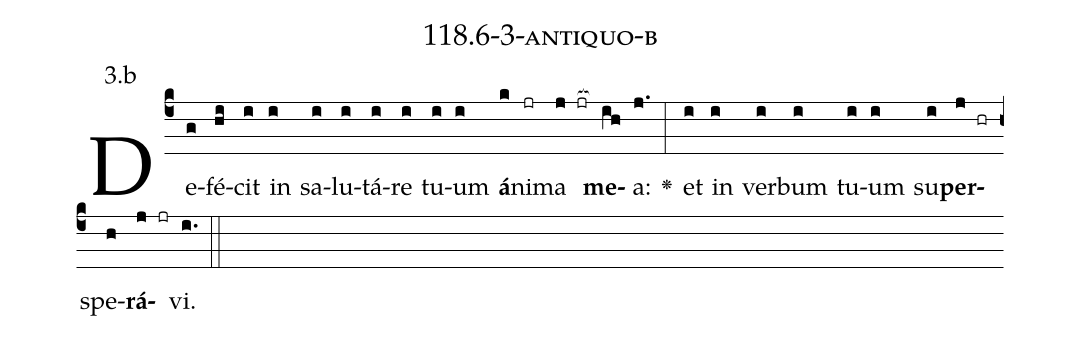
name: 118.6-3-antiquo-b;
annotation: 3.b;
%%
(c4)De(g)fé(hi)cit(i) in(i) sa(i)lu(i)tá(i)re(i) tu(i)um(i) <b>á</b>(k)ni(jr)ma(j jr[ocb:1{]) <b>me</b>(ih[ocb:0}])a:(j.) <v>\greheightstar</v>(:) et(i) in(i) ver(i)bum(i) tu(i)um(i) su(i)<b>per</b>(j hr)spe(h)<b>rá</b>(j jr)vi.(i.) (::)


%E(i) u(i) o(j) u(h) a(j) e.(i.) (::)
